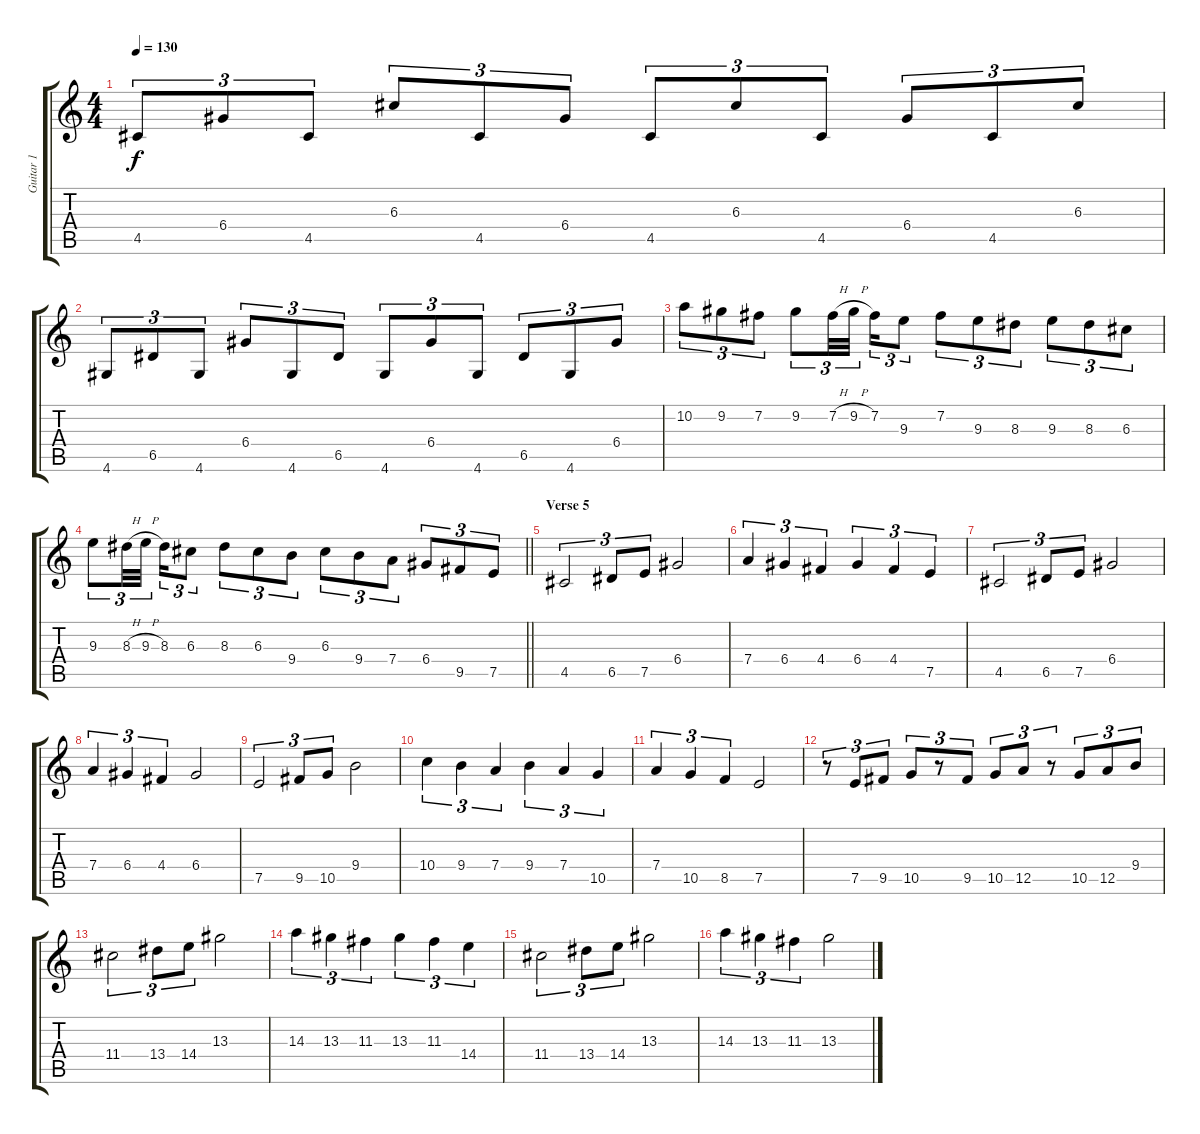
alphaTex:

\track ("Guitar 1" "Guitar 1") {instrument distortionguitar}
\staff {score tabs}
\tuning (E4 B3 G3 D3 A2 E2) {hide}
\ts (4 4)
\tempo 130
\clef g2
\ks c
4.5.8{tu (3 2) dy f} 6.4.8{tu (3 2)} 4.5.8{tu (3 2)} 6.3.8{tu (3 2)} 4.5.8{tu (3 2)} 6.4.8{tu (3 2)} 4.5.8{tu (3 2)} 6.3.8{tu (3 2)} 4.5.8{tu (3 2)} 6.4.8{tu (3 2)} 4.5.8{tu (3 2)} 6.3.8{tu (3 2)} |
4.6.8{tu (3 2)} 6.5.8{tu (3 2)} 4.6.8{tu (3 2)} 6.4.8{tu (3 2)} 4.6.8{tu (3 2)} 6.5.8{tu (3 2)} 4.6.8{tu (3 2)} 6.4.8{tu (3 2)} 4.6.8{tu (3 2)} 6.5.8{tu (3 2)} 4.6.8{tu (3 2)} 6.4.8{tu (3 2)} |
10.2.8{tu (3 2)} 9.2.8{tu (3 2)} 7.2.8{tu (3 2)} 9.2.8{tu (3 2)} 7.2{h}.32{tu (3 2)} 9.2{h}.32{tu (3 2) beam splitsecondary} 7.2.16{tu (3 2)} 9.3.8{tu (3 2)} 7.2.8{tu (3 2)} 9.3.8{tu (3 2)} 8.3.8{tu (3 2)} 9.3.8{tu (3 2)} 8.3.8{tu (3 2)} 6.3.8{tu (3 2)} |
\barLineRight lightlight
9.3.8{tu (3 2)} 8.3{h}.32{tu (3 2)} 9.3{h}.32{tu (3 2) beam splitsecondary} 8.3.16{tu (3 2)} 6.3.8{tu (3 2)} 8.3.8{tu (3 2)} 6.3.8{tu (3 2)} 9.4.8{tu (3 2)} 6.3.8{tu (3 2)} 9.4.8{tu (3 2)} 7.4.8{tu (3 2)} 6.4.8{tu (3 2)} 9.5.8{tu (3 2)} 7.5.8{tu (3 2)} |
\section ("" "Verse 5")
4.5.2{tu (3 2)} 6.5.8{tu (3 2)} 7.5.8{tu (3 2)} 6.4.2 |
7.4.4{tu (3 2)} 6.4.4{tu (3 2)} 4.4.4{tu (3 2)} 6.4.4{tu (3 2)} 4.4.4{tu (3 2)} 7.5.4{tu (3 2)} |
4.5.2{tu (3 2)} 6.5.8{tu (3 2)} 7.5.8{tu (3 2)} 6.4.2 |
7.4.4{tu (3 2)} 6.4.4{tu (3 2)} 4.4.4{tu (3 2)} 6.4.2 |
7.5.2{tu (3 2)} 9.5.8{tu (3 2)} 10.5.8{tu (3 2)} 9.4.2 |
10.4.4{tu (3 2)} 9.4.4{tu (3 2)} 7.4.4{tu (3 2)} 9.4.4{tu (3 2)} 7.4.4{tu (3 2)} 10.5.4{tu (3 2)} |
7.4.4{tu (3 2)} 10.5.4{tu (3 2)} 8.5.4{tu (3 2)} 7.5.2 |
r.8{tu (3 2)} 7.5.8{tu (3 2)} 9.5.8{tu (3 2)} 10.5.8{tu (3 2)} r.8{tu (3 2)} 9.5.8{tu (3 2)} 10.5.8{tu (3 2)} 12.5.8{tu (3 2)} r.8{tu (3 2)} 10.5.8{tu (3 2)} 12.5.8{tu (3 2)} 9.4.8{tu (3 2)} |
11.4.2{tu (3 2)} 13.4.8{tu (3 2)} 14.4.8{tu (3 2)} 13.3.2 |
14.3.4{tu (3 2)} 13.3.4{tu (3 2)} 11.3.4{tu (3 2)} 13.3.4{tu (3 2)} 11.3.4{tu (3 2)} 14.4.4{tu (3 2)} |
11.4.2{tu (3 2)} 13.4.8{tu (3 2)} 14.4.8{tu (3 2)} 13.3.2 |
14.3.4{tu (3 2)} 13.3.4{tu (3 2)} 11.3.4{tu (3 2)} 13.3.2
